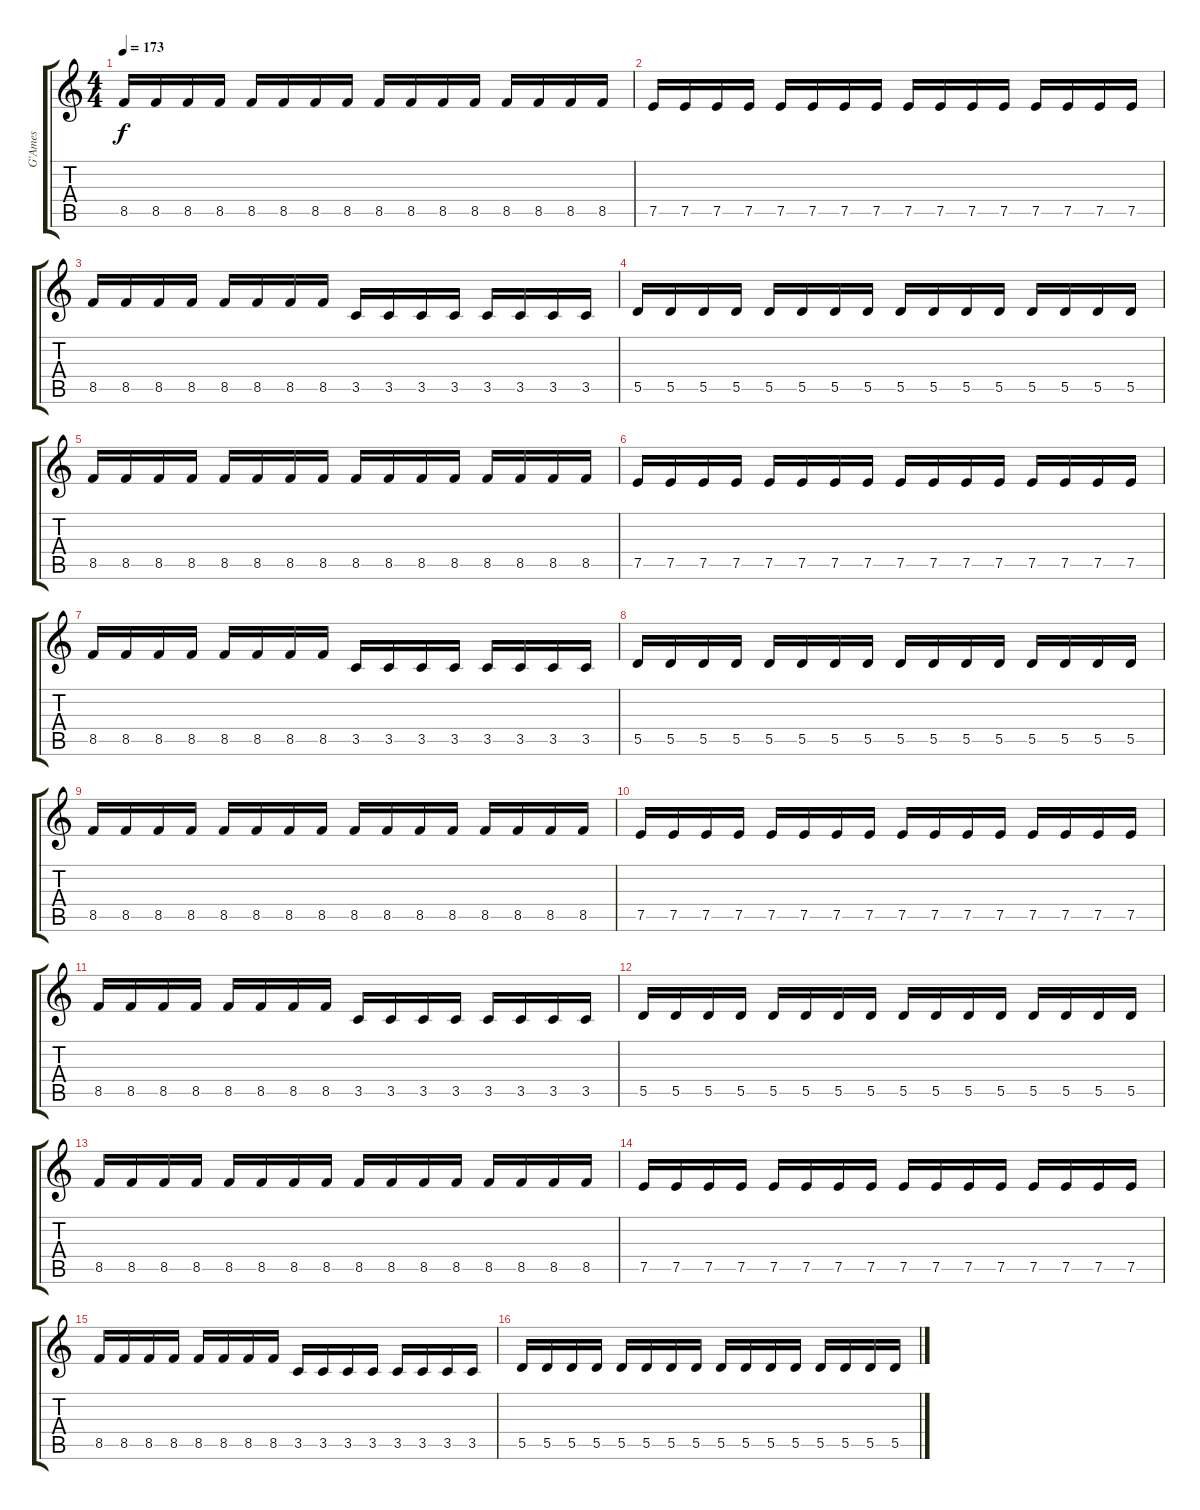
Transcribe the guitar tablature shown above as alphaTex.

\track ("G'Ames" "G'Ames") {instrument overdrivenguitar}
\staff {score tabs}
\tuning (E4 B3 G3 D3 A2 E2) {hide}
\ts (4 4)
\tempo 173
\clef g2
\ks c
8.5.16{dy f} 8.5.16 8.5.16 8.5.16 8.5.16 8.5.16 8.5.16 8.5.16 8.5.16 8.5.16 8.5.16 8.5.16 8.5.16 8.5.16 8.5.16 8.5.16 |
7.5.16 7.5.16 7.5.16 7.5.16 7.5.16 7.5.16 7.5.16 7.5.16 7.5.16 7.5.16 7.5.16 7.5.16 7.5.16 7.5.16 7.5.16 7.5.16 |
8.5.16 8.5.16 8.5.16 8.5.16 8.5.16 8.5.16 8.5.16 8.5.16 3.5.16 3.5.16 3.5.16 3.5.16 3.5.16 3.5.16 3.5.16 3.5.16 |
5.5.16 5.5.16 5.5.16 5.5.16 5.5.16 5.5.16 5.5.16 5.5.16 5.5.16 5.5.16 5.5.16 5.5.16 5.5.16 5.5.16 5.5.16 5.5.16 |
8.5.16 8.5.16 8.5.16 8.5.16 8.5.16 8.5.16 8.5.16 8.5.16 8.5.16 8.5.16 8.5.16 8.5.16 8.5.16 8.5.16 8.5.16 8.5.16 |
7.5.16 7.5.16 7.5.16 7.5.16 7.5.16 7.5.16 7.5.16 7.5.16 7.5.16 7.5.16 7.5.16 7.5.16 7.5.16 7.5.16 7.5.16 7.5.16 |
8.5.16 8.5.16 8.5.16 8.5.16 8.5.16 8.5.16 8.5.16 8.5.16 3.5.16 3.5.16 3.5.16 3.5.16 3.5.16 3.5.16 3.5.16 3.5.16 |
5.5.16 5.5.16 5.5.16 5.5.16 5.5.16 5.5.16 5.5.16 5.5.16 5.5.16 5.5.16 5.5.16 5.5.16 5.5.16 5.5.16 5.5.16 5.5.16 |
8.5.16 8.5.16 8.5.16 8.5.16 8.5.16 8.5.16 8.5.16 8.5.16 8.5.16 8.5.16 8.5.16 8.5.16 8.5.16 8.5.16 8.5.16 8.5.16 |
7.5.16 7.5.16 7.5.16 7.5.16 7.5.16 7.5.16 7.5.16 7.5.16 7.5.16 7.5.16 7.5.16 7.5.16 7.5.16 7.5.16 7.5.16 7.5.16 |
8.5.16 8.5.16 8.5.16 8.5.16 8.5.16 8.5.16 8.5.16 8.5.16 3.5.16 3.5.16 3.5.16 3.5.16 3.5.16 3.5.16 3.5.16 3.5.16 |
5.5.16 5.5.16 5.5.16 5.5.16 5.5.16 5.5.16 5.5.16 5.5.16 5.5.16 5.5.16 5.5.16 5.5.16 5.5.16 5.5.16 5.5.16 5.5.16 |
8.5.16 8.5.16 8.5.16 8.5.16 8.5.16 8.5.16 8.5.16 8.5.16 8.5.16 8.5.16 8.5.16 8.5.16 8.5.16 8.5.16 8.5.16 8.5.16 |
7.5.16 7.5.16 7.5.16 7.5.16 7.5.16 7.5.16 7.5.16 7.5.16 7.5.16 7.5.16 7.5.16 7.5.16 7.5.16 7.5.16 7.5.16 7.5.16 |
8.5.16 8.5.16 8.5.16 8.5.16 8.5.16 8.5.16 8.5.16 8.5.16 3.5.16 3.5.16 3.5.16 3.5.16 3.5.16 3.5.16 3.5.16 3.5.16 |
5.5.16 5.5.16 5.5.16 5.5.16 5.5.16 5.5.16 5.5.16 5.5.16 5.5.16 5.5.16 5.5.16 5.5.16 5.5.16 5.5.16 5.5.16 5.5.16
